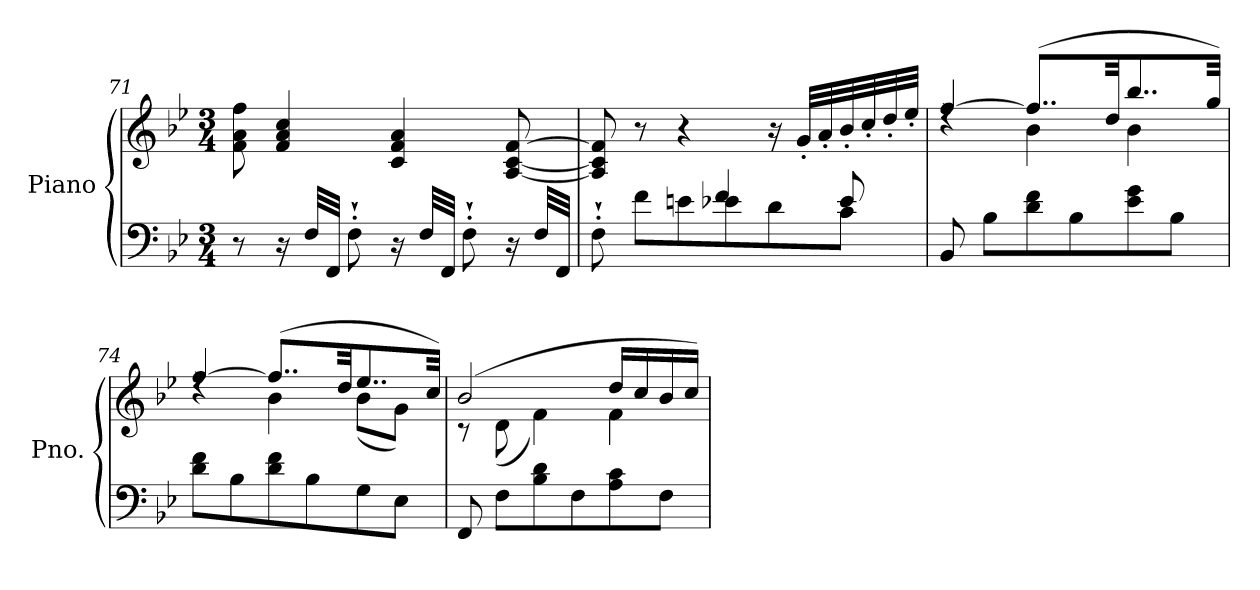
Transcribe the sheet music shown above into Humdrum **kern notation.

**kern	**kern	**dynam
*part1	*part1	*part1
*staff2	*staff1	*staff1/2
*I"Piano	*	*
*I'Pno.	*	*
!!LO:LB:g=z
*clefF4	*clefG2	*
*k[b-e-]	*k[b-e-]	*
*M3/4	*M3/4	*
=71	=71	=71
8r	8f\ 8a\ 8ff\	.
!	!	!LO:DY:b
16r	4f/ 4a/ 4cc/	other-dynamics
32F/LLL	.	.
32FF/JJJ	.	.
8F`'\	.	.
16r	4c/ 4f/ 4a/	.
32F/LLL	.	.
32FF/JJJ	.	.
8F`'\	.	.
16r	[8A/ [8c/ [8f/	.
32F/LLL	.	.
32FF/JJJ	.	.
=72	=72	=72
*^	*	*
8F`'\	4.ryy	8A/] 8c/] 8f/]	.
!	!	!	!LO:DY:b=2
8f\L	.	8r	other-dynamics
8en\	.	4r	.
8e-X\	4f/	.	.
8d\	.	16r	.
.	.	32g'/LLL	.
.	.	32a'/	.
8c\J	8e-/	32b-'/	.
.	.	32cc'/	.
.	.	32dd'/	.
.	.	32ee-'/JJJ	.
*v	*v	*	*
=73	=73	=73
*	*^	*
!	!	!	!LO:DY:b
!	!	!	!LO:DY:n=1:b
8BB-/	[4ff/	4rdd	p other-dynamics
8B-\L	.	.	.
8d\ 8f\	(8..ff/L]	4b-\	.
8B-\	.	.	.
.	32dd/KK	.	.
8e-\ 8g\	8..bb-/	4b-\	.
8B-\J	.	.	.
.	32gg/Jkk)	.	.
=74	=74	=74	=74
8d\ 8f\L	[4ff/	4rdd	.
8B-\	.	.	.
8d\ 8f\	(8..ff/L]	4b-\	.
8B-\	.	.	.
.	32dd/KK	.	.
8G\	8..ee-/	(8b-\L	.
8E-\J	.	8g\J)	.
.	32cc/Jkk)	.	.
!!LO:LB:g=z	!!
=75	=75	=75	=75
8FF/	(2b-/	8r	.
8F\L	.	(>8d\	.
8B-\ 8d\	.	4f\)	.
8F\	.	.	.
8A\ 8c\	16dd/LL	4f\	.
.	16cc/	.	.
8F\J	16b-/	.	.
.	16cc/JJ)	.	.
*	*v	*v	*
=	=	=
*-	*-	*-
